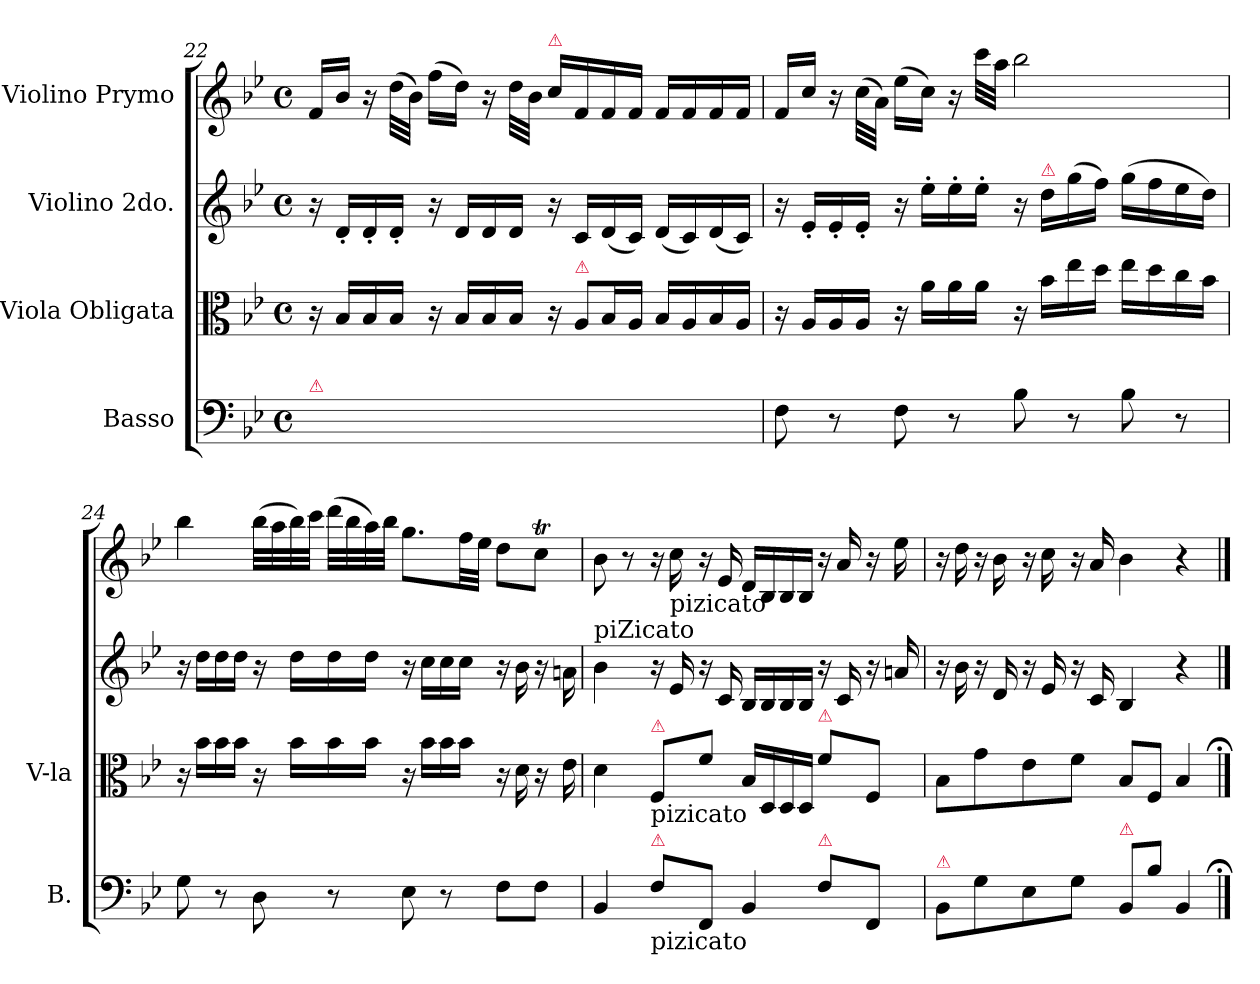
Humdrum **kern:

**kern	**kern	**kern	**kern
*part4	*part3	*part2	*part1
*staff4	*staff3	*staff2	*staff1
*I"Basso	*I"Viola Obligata	*I"Violino 2do.	*I"Violino Prymo
*I'B.	*I'V-la	*	*
*clefF4	*clefC3	*clefG2	*clefG2
*k[b-e-]	*k[b-e-]	*k[b-e-]	*k[b-e-]
*M4/4	*M4/4	*M4/4	*M4/4
*met(c)	*met(c)	*met(c)	*met(c)
=22	=22	=22	=22
!LO:TX:a:color=crimson:t=⚠	!	!	!
8F\yy	16r	16r	16f/LL
.	16B-/LL	16d'/LL	16b-/JJ
8ryy	16B-/	16d'/	16r
.	16B-/JJ	16d'/JJ	(32dd\LLL
.	.	.	32b-\JJJ)
8F\yy	16r	16r	(16ff\LL
.	16B-/LL	16d/LL	16dd\JJ)
8ryy	16B-/	16d/	16r
.	16B-/JJ	16d/JJ	32dd\LLL
.	.	.	32b-\JJJ
!	!	!	!LO:TX:a:color=crimson:t=⚠
8F\yy	16r	16r	16cc\LL
!	!LO:TX:a:color=crimson:t=⚠	!	!
!	!LO:N:vis=8	!	!
.	16A/L	16c/LL	16f/
8ryy	16B-/L	(16d/	16f/
.	16A/JJ	16c/JJ)	16f/JJ
8F\yy	16B-/LL	(16d/LL	16f/LL
.	16A/	16c/)	16f/
8ryy	16B-/	(16d/	16f/
.	16A/JJ	16c/JJ)	16f/JJ
=23	=23	=23	=23
8F\	16r	16r	16f/LL
.	16A/LL	16e-'/LL	16cc/JJ
8r	16A/	16e-'/	16r
.	16A/JJ	16e-'/JJ	(32cc\LLL
.	.	.	32a\JJJ)
8F\	16r	16r	(16ee-\LL
.	16a\LL	16ee-'\LL	16cc\JJ)
8r	16a\	16ee-'\	16r
.	16a\JJ	16ee-'\JJ	32ccc\LLL
.	.	.	32aa\JJJ
8B-\	16r	16r	2bb-\
!	!	!LO:TX:a:color=crimson:t=⚠	!
.	16b-\LL	16dd\LL	.
8r	16ee-\	(16gg\	.
.	16dd\JJ	16ff\JJ)	.
8B-\	16ee-\LL	(16gg\LL	.
.	16dd\	16ff\	.
8r	16cc\	16ee-\	.
.	16b-\JJ	16dd\JJ)	.
=24	=24	=24	=24
8G\	16r	16r	4bb-\
.	16b-\LL	16dd\LL	.
8r	16b-\	16dd\	.
.	16b-\JJ	16dd\JJ	.
8D\	16r	16r	(32bb-\LLL
.	.	.	32aa\
.	16b-\LL	16dd\LL	32bb-\)
.	.	.	32ccc\JJJ
8r	16b-\	16dd\	(32ddd\LLL
.	.	.	32bb-\
.	16b-\JJ	16dd\JJ	32aa\)
.	.	.	32bb-\JJJ
8E-\	16r	16r	8.gg\L
.	16b-\LL	16cc\LL	.
8r	16b-\	16cc\	.
.	16b-\JJ	16cc\JJ	32ff\LL
.	.	.	32ee-\JJJ
8F\L	16r	16r	8dd\L
.	16d\	16b-\	.
8F\J	16r	16r	8ccT\J
.	16e-\	16an\	.
=25	=25	=25	=25
!	!	!LO:TX:a:t=piZicato	!
4BB-/	4d\	4b-\	8b-\
.	.	.	8r
!	!LO:TX:b:t=pizicato	!	!
!	!LO:TX:a:color=crimson:t=⚠	!	!
!LO:TX:b:t=pizicato	!	!	!
!LO:TX:a:color=crimson:t=⚠	!	!	!
8F\L	8F/L	16r	16r
!	!	!	!LO:TX:b:t=pizicato
.	.	16e-/	16cc\
8FF/J	8f\J	16r	16r
.	.	16c/	16e-/
4BB-/	16B-/LL	16B-/LL	16d/LL
.	16D/	16B-/	16B-/
.	16D/	16B-/	16B-/
.	16D/JJ	16B-/JJ	16B-/JJ
!	!LO:TX:a:color=crimson:t=⚠	!	!
!LO:TX:a:color=crimson:t=⚠	!	!	!
8F\L	8f\L	16r	16r
.	.	16c/	16a/
8FF/J	8F/J	16r	16r
.	.	16an/	16ee-\
=26	=26	=26	=26
!LO:TX:a:color=crimson:t=⚠	!	!	!
8BB-/L	8B-\L	16r	16r
.	.	16b-\	16dd\
8G\	8g\	16r	16r
.	.	16d/	16b-\
8E-\	8e-\	16r	16r
.	.	16e-/	16cc\
8G\J	8f\J	16r	16r
.	.	16c/	16a/
!LO:TX:a:color=crimson:t=⚠	!	!	!
8BB-/L	8B-/L	4B-/	4b-\
8B-\J	8F/J	.	.
4BB-/	4B-/	4r	4r
==;	==;	==	==
*-	*-	*-	*-
